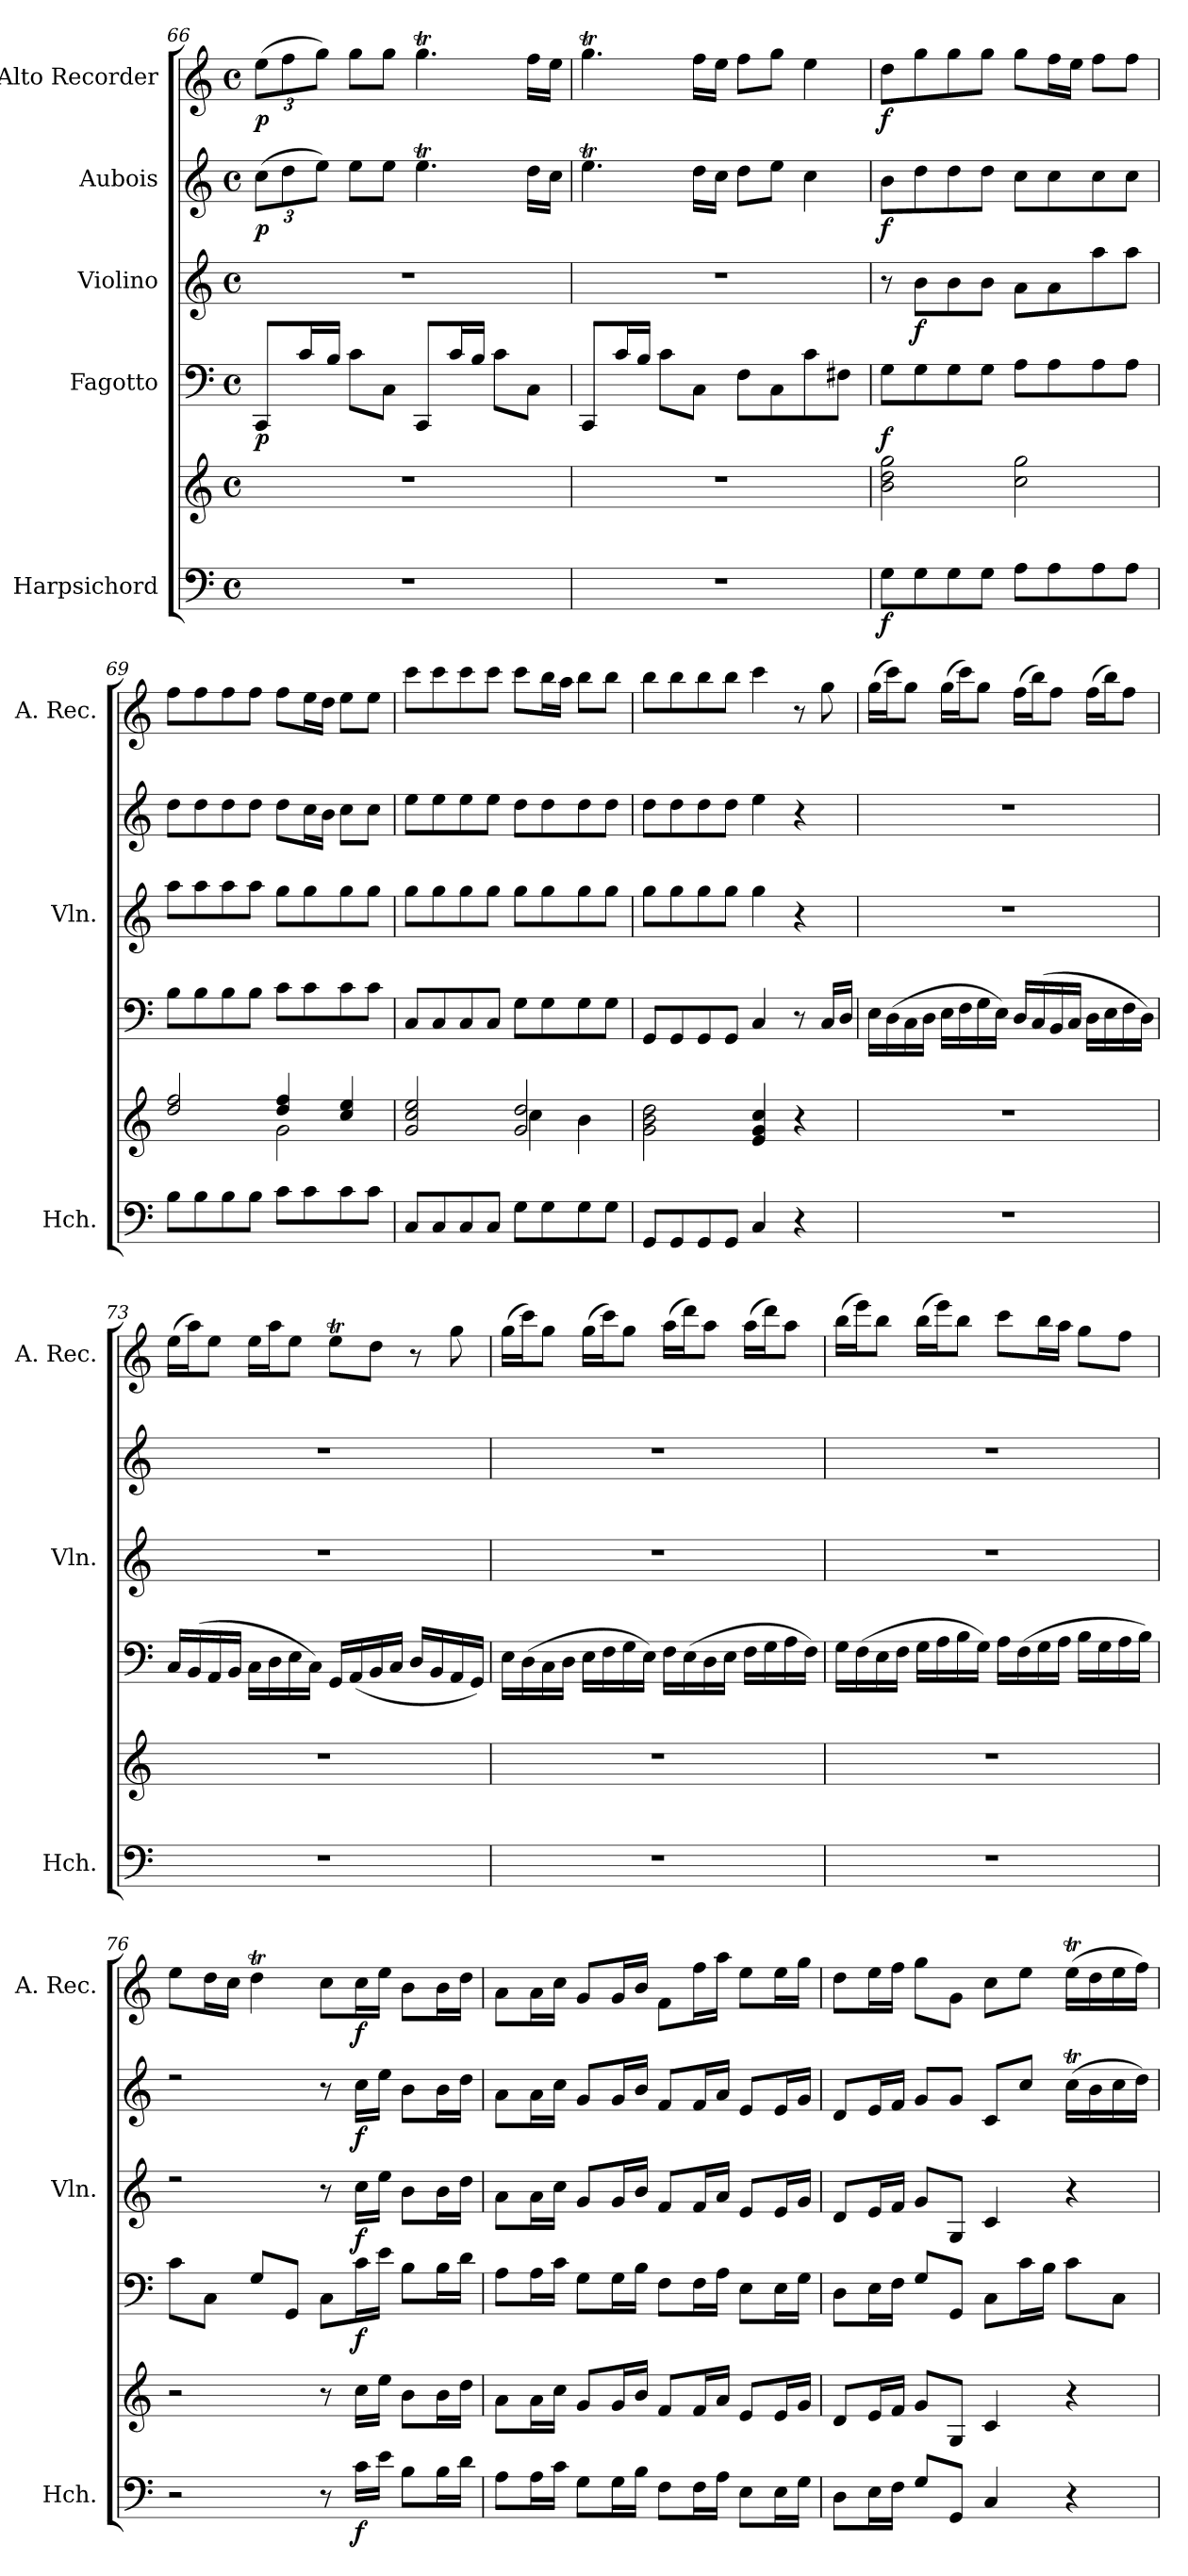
**kern	**kern	**dynam	**kern	**dynam	**kern	**dynam	**kern	**dynam	**kern	**dynam
*part5	*part5	*part5	*part4	*part4	*part3	*part3	*part2	*part2	*part1	*part1
*staff6	*staff5	*staff5/6	*staff4	*staff4	*staff3	*staff3	*staff2	*staff2	*staff1	*staff1
*I"Harpsichord	*	*	*I"Fagotto	*	*I"Violino	*	*I"Aubois	*	*I"Alto Recorder	*
*I'Hch.	*	*	*	*	*I'Vln.	*	*	*	*I'A. Rec.	*
*clefF4	*clefG2	*	*clefF4	*	*clefG2	*	*clefG2	*	*clefG2	*
*k[]	*k[]	*	*k[]	*	*k[]	*	*k[]	*	*k[]	*
*M4/4	*M4/4	*	*M4/4	*	*M4/4	*	*M4/4	*	*M4/4	*
*met(c)	*met(c)	*	*met(c)	*	*met(c)	*	*met(c)	*	*met(c)	*
*	*	*	*	*	*	*	*Xbrackettup	*	*Xbrackettup	*
=66	=66	=66	=66	=66	=66	=66	=66	=66	=66	=66
!	!	!	!	!LO:DY:b	!	!	!	!LO:DY:b	!	!LO:DY:b
1r	1r	.	8CC/L	p	1r	.	(>12cc\L	p	(>12ee\L	p
.	.	.	.	.	.	.	12dd\	.	12ff\	.
.	.	.	16c/L	.	.	.	.	.	.	.
.	.	.	.	.	.	.	12ee\J)	.	12gg\J)	.
.	.	.	16B/JJ	.	.	.	.	.	.	.
.	.	.	8c\L	.	.	.	8ee\L	.	8gg\L	.
.	.	.	8C\J	.	.	.	8ee\J	.	8gg\J	.
.	.	.	8CC/L	.	.	.	4.eet\	.	4.ggT\	.
.	.	.	16c/L	.	.	.	.	.	.	.
.	.	.	16B/JJ	.	.	.	.	.	.	.
.	.	.	8c\L	.	.	.	.	.	.	.
.	.	.	8C\J	.	.	.	16dd\LL	.	16ff\LL	.
.	.	.	.	.	.	.	16cc\JJ	.	16ee\JJ	.
=67	=67	=67	=67	=67	=67	=67	=67	=67	=67	=67
1r	1r	.	8CC/L	.	1r	.	4.eet\	.	4.ggT\	.
.	.	.	16c/L	.	.	.	.	.	.	.
.	.	.	16B/JJ	.	.	.	.	.	.	.
.	.	.	8c\L	.	.	.	.	.	.	.
.	.	.	8C\J	.	.	.	16dd\LL	.	16ff\LL	.
.	.	.	.	.	.	.	16cc\JJ	.	16ee\JJ	.
.	.	.	8F\L	.	.	.	8dd\L	.	8ff\L	.
.	.	.	8C\	.	.	.	8ee\J	.	8gg\J	.
.	.	.	8c\	.	.	.	4cc\	.	4ee\	.
.	.	.	8F#X\J	.	.	.	.	.	.	.
=68	=68	=68	=68	=68	=68	=68	=68	=68	=68	=68
!	!	!LO:DY:b=2	!	!LO:DY:b	!	!	!	!LO:DY:b	!	!LO:DY:b
8G\L	2b\ 2dd\ 2gg\	f	8G\L	f	8r	.	8b\L	f	8dd\L	f
!	!	!	!	!	!	!LO:DY:b	!	!	!	!
8G\	.	.	8G\	.	8b\L	f	8dd\	.	8gg\	.
8G\	.	.	8G\	.	8b\	.	8dd\	.	8gg\	.
8G\J	.	.	8G\J	.	8b\J	.	8dd\J	.	8gg\J	.
8A\L	2cc\ 2gg\	.	8A\L	.	8a\L	.	8cc\L	.	8gg\L	.
8A\	.	.	8A\	.	8a\	.	8cc\	.	16ff\L	.
.	.	.	.	.	.	.	.	.	16ee\JJ	.
8A\	.	.	8A\	.	8aa\	.	8cc\	.	8ff\L	.
8A\J	.	.	8A\J	.	8aa\J	.	8cc\J	.	8ff\J	.
=69	=69	=69	=69	=69	=69	=69	=69	=69	=69	=69
*	*^	*	*	*	*	*	*	*	*	*
8B\L	2dd/ 2ff/	2ryy	.	8B\L	.	8aa\L	.	8dd\L	.	8ff\L	.
8B\	.	.	.	8B\	.	8aa\	.	8dd\	.	8ff\	.
8B\	.	.	.	8B\	.	8aa\	.	8dd\	.	8ff\	.
8B\J	.	.	.	8B\J	.	8aa\J	.	8dd\J	.	8ff\J	.
8c\L	4dd/ 4ff/	2g\	.	8c\L	.	8gg\L	.	8dd\L	.	8ff\L	.
8c\	.	.	.	8c\	.	8gg\	.	16cc\L	.	16ee\L	.
.	.	.	.	.	.	.	.	16b\JJ	.	16dd\JJ	.
8c\	4cc/ 4ee/	.	.	8c\	.	8gg\	.	8cc\L	.	8ee\L	.
8c\J	.	.	.	8c\J	.	8gg\J	.	8cc\J	.	8ee\J	.
=70	=70	=70	=70	=70	=70	=70	=70	=70	=70	=70	=70
8C/L	2g/ 2cc/ 2ee/	2ryy	.	8C/L	.	8gg\L	.	8ee\L	.	8ccc\L	.
8C/	.	.	.	8C/	.	8gg\	.	8ee\	.	8ccc\	.
8C/	.	.	.	8C/	.	8gg\	.	8ee\	.	8ccc\	.
8C/J	.	.	.	8C/J	.	8gg\J	.	8ee\J	.	8ccc\J	.
8G\L	2g/ 2dd/	4cc\	.	8G\L	.	8gg\L	.	8dd\L	.	8ccc\L	.
8G\	.	.	.	8G\	.	8gg\	.	8dd\	.	16bb\L	.
.	.	.	.	.	.	.	.	.	.	16aa\JJ	.
8G\	.	4b\	.	8G\	.	8gg\	.	8dd\	.	8bb\L	.
8G\J	.	.	.	8G\J	.	8gg\J	.	8dd\J	.	8bb\J	.
*	*v	*v	*	*	*	*	*	*	*	*	*
!!LO:LB:g=z
=71	=71	=71	=71	=71	=71	=71	=71	=71	=71	=71
8GG/L	2g\ 2b\ 2dd\	.	8GG/L	.	8gg\L	.	8dd\L	.	8bb\L	.
8GG/	.	.	8GG/	.	8gg\	.	8dd\	.	8bb\	.
8GG/	.	.	8GG/	.	8gg\	.	8dd\	.	8bb\	.
8GG/J	.	.	8GG/J	.	8gg\J	.	8dd\J	.	8bb\J	.
4C/	4e/ 4g/ 4cc/	.	4C/	.	4gg\	.	4ee\	.	4ccc\	.
4r	4r	.	8r	.	4r	.	4r	.	8r	.
.	.	.	16C/LL	.	.	.	.	.	8gg\	.
.	.	.	16D/JJ	.	.	.	.	.	.	.
=72	=72	=72	=72	=72	=72	=72	=72	=72	=72	=72
1r	1r	.	16E\LL	.	1r	.	1r	.	(>16gg\LL	.
.	.	.	(16D\	.	.	.	.	.	16ccc\J)	.
.	.	.	16C\	.	.	.	.	.	8gg\J	.
.	.	.	16D\JJ	.	.	.	.	.	.	.
.	.	.	16E\LL	.	.	.	.	.	(>16gg\LL	.
.	.	.	16F\	.	.	.	.	.	16ccc\J)	.
.	.	.	16G\	.	.	.	.	.	8gg\J	.
.	.	.	16E\JJ)	.	.	.	.	.	.	.
.	.	.	16D/LL	.	.	.	.	.	(>16ff\LL	.
.	.	.	(16C/	.	.	.	.	.	16bb\J)	.
.	.	.	16BB/	.	.	.	.	.	8ff\J	.
.	.	.	16C/JJ	.	.	.	.	.	.	.
.	.	.	16D\LL	.	.	.	.	.	(>16ff\LL	.
.	.	.	16E\	.	.	.	.	.	16bb\J)	.
.	.	.	16F\	.	.	.	.	.	8ff\J	.
.	.	.	16D\JJ)	.	.	.	.	.	.	.
=73	=73	=73	=73	=73	=73	=73	=73	=73	=73	=73
1r	1r	.	16C/LL	.	1r	.	1r	.	(>16ee\LL	.
.	.	.	(16BB/	.	.	.	.	.	16aa\J)	.
.	.	.	16AA/	.	.	.	.	.	8ee\J	.
.	.	.	16BB/JJ	.	.	.	.	.	.	.
.	.	.	16C\LL	.	.	.	.	.	16ee\LL	.
.	.	.	16D\	.	.	.	.	.	16aa\J	.
.	.	.	16E\	.	.	.	.	.	8ee\J	.
.	.	.	16C\JJ)	.	.	.	.	.	.	.
.	.	.	16GG/LL	.	.	.	.	.	8eet\L	.
.	.	.	(16AA/	.	.	.	.	.	.	.
.	.	.	16BB/	.	.	.	.	.	8dd\J	.
.	.	.	16C/JJ	.	.	.	.	.	.	.
.	.	.	16D/LL	.	.	.	.	.	8r	.
.	.	.	16BB/	.	.	.	.	.	.	.
.	.	.	16AA/	.	.	.	.	.	8gg\	.
.	.	.	16GG/JJ)	.	.	.	.	.	.	.
=74	=74	=74	=74	=74	=74	=74	=74	=74	=74	=74
1r	1r	.	16E\LL	.	1r	.	1r	.	(>16gg\LL	.
.	.	.	(16D\	.	.	.	.	.	16ccc\J)	.
.	.	.	16C\	.	.	.	.	.	8gg\J	.
.	.	.	16D\JJ	.	.	.	.	.	.	.
.	.	.	16E\LL	.	.	.	.	.	(>16gg\LL	.
.	.	.	16F\	.	.	.	.	.	16ccc\J)	.
.	.	.	16G\	.	.	.	.	.	8gg\J	.
.	.	.	16E\JJ)	.	.	.	.	.	.	.
.	.	.	16F\LL	.	.	.	.	.	(>16aa\LL	.
.	.	.	(16E\	.	.	.	.	.	16ddd\J)	.
.	.	.	16D\	.	.	.	.	.	8aa\J	.
.	.	.	16E\JJ	.	.	.	.	.	.	.
.	.	.	16F\LL	.	.	.	.	.	(>16aa\LL	.
.	.	.	16G\	.	.	.	.	.	16ddd\J)	.
.	.	.	16A\	.	.	.	.	.	8aa\J	.
.	.	.	16F\JJ)	.	.	.	.	.	.	.
=75	=75	=75	=75	=75	=75	=75	=75	=75	=75	=75
1r	1r	.	16G\LL	.	1r	.	1r	.	(>16bb\LL	.
.	.	.	(16F\	.	.	.	.	.	16eee\J)	.
.	.	.	16E\	.	.	.	.	.	8bb\J	.
.	.	.	16F\JJ	.	.	.	.	.	.	.
.	.	.	16G\LL	.	.	.	.	.	(>16bb\LL	.
.	.	.	16A\	.	.	.	.	.	16eee\J)	.
.	.	.	16B\	.	.	.	.	.	8bb\J	.
.	.	.	16G\JJ)	.	.	.	.	.	.	.
.	.	.	16A\LL	.	.	.	.	.	8ccc\L	.
.	.	.	(16F\	.	.	.	.	.	.	.
.	.	.	16G\	.	.	.	.	.	16bb\L	.
.	.	.	16A\JJ	.	.	.	.	.	16aa\JJ	.
.	.	.	16B\LL	.	.	.	.	.	8gg\L	.
.	.	.	16G\	.	.	.	.	.	.	.
.	.	.	16A\	.	.	.	.	.	8ff\J	.
.	.	.	16B\JJ)	.	.	.	.	.	.	.
=76	=76	=76	=76	=76	=76	=76	=76	=76	=76	=76
2r	2r	.	8c\L	.	2rdd	.	2rdd	.	8ee\L	.
.	.	.	8C\J	.	.	.	.	.	16dd\L	.
.	.	.	.	.	.	.	.	.	16cc\JJ	.
.	.	.	8G/L	.	.	.	.	.	4ddT\	.
.	.	.	8GG/J	.	.	.	.	.	.	.
8r	8r	.	8C\L	.	8r	.	8r	.	8cc\L	.
!	!	!LO:DY:b=2	!	!LO:DY:b	!	!LO:DY:b	!	!LO:DY:b	!	!LO:DY:b
16c\LL	16cc\LL	f	16c\L	f	16cc\LL	f	16cc\LL	f	16cc\L	f
16e\JJ	16ee\JJ	.	16e\JJ	.	16ee\JJ	.	16ee\JJ	.	16ee\JJ	.
8B\L	8b\L	.	8B\L	.	8b\L	.	8b\L	.	8b\L	.
16B\L	16b\L	.	16B\L	.	16b\L	.	16b\L	.	16b\L	.
16d\JJ	16dd\JJ	.	16d\JJ	.	16dd\JJ	.	16dd\JJ	.	16dd\JJ	.
!!LO:LB:g=z
=77	=77	=77	=77	=77	=77	=77	=77	=77	=77	=77
8A\L	8a\L	.	8A\L	.	8a\L	.	8a\L	.	8a\L	.
16A\L	16a\L	.	16A\L	.	16a\L	.	16a\L	.	16a\L	.
16c\JJ	16cc\JJ	.	16c\JJ	.	16cc\JJ	.	16cc\JJ	.	16cc\JJ	.
8G\L	8g/L	.	8G\L	.	8g/L	.	8g/L	.	8g/L	.
16G\L	16g/L	.	16G\L	.	16g/L	.	16g/L	.	16g/L	.
16B\JJ	16b/JJ	.	16B\JJ	.	16b/JJ	.	16b/JJ	.	16b/JJ	.
8F\L	8f/L	.	8F\L	.	8f/L	.	8f/L	.	8f\L	.
16F\L	16f/L	.	16F\L	.	16f/L	.	16f/L	.	16ff\L	.
16A\JJ	16a/JJ	.	16A\JJ	.	16a/JJ	.	16a/JJ	.	16aa\JJ	.
8E\L	8e/L	.	8E\L	.	8e/L	.	8e/L	.	8ee\L	.
16E\L	16e/L	.	16E\L	.	16e/L	.	16e/L	.	16ee\L	.
16G\JJ	16g/JJ	.	16G\JJ	.	16g/JJ	.	16g/JJ	.	16gg\JJ	.
=78	=78	=78	=78	=78	=78	=78	=78	=78	=78	=78
8D\L	8d/L	.	8D\L	.	8d/L	.	8d/L	.	8dd\L	.
16E\L	16e/L	.	16E\L	.	16e/L	.	16e/L	.	16ee\L	.
16F\JJ	16f/JJ	.	16F\JJ	.	16f/JJ	.	16f/JJ	.	16ff\JJ	.
8G/L	8g/L	.	8G/L	.	8g/L	.	8g/L	.	8gg\L	.
8GG/J	8G/J	.	8GG/J	.	8G/J	.	8g/J	.	8g\J	.
4C/	4c/	.	8C\L	.	4c/	.	8c/L	.	8cc\L	.
.	.	.	16c\L	.	.	.	8cc/J	.	8ee\J	.
.	.	.	16B\JJ	.	.	.	.	.	.	.
4r	4r	.	8c\L	.	4r	.	(16ccT\LL	.	(16eet\LL	.
.	.	.	.	.	.	.	16b\	.	16dd\	.
.	.	.	8C\J	.	.	.	16cc\	.	16ee\	.
.	.	.	.	.	.	.	16dd\JJ)	.	16ff\JJ)	.
=	=	=	=	=	=	=	=	=	=	=
*-	*-	*-	*-	*-	*-	*-	*-	*-	*-	*-
